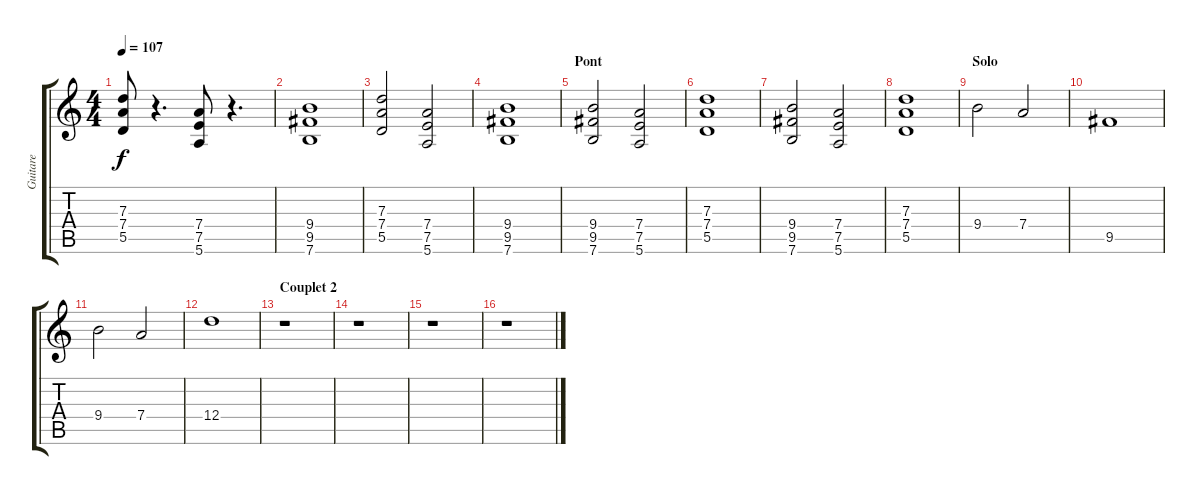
\track ("Guitare" "Guitare") {instrument overdrivenguitar}
\staff {score tabs}
\tuning (E4 B3 G3 D3 A2 E2) {hide}
\ts (4 4)
\tempo 107
\clef g2
\ks c
(7.3 7.4 5.5).8{dy f} r.4{d} (7.4 7.5 5.6).8 r.4{d} |
(9.4 9.5 7.6).1 |
(7.3 7.4 5.5).2 (7.4 7.5 5.6).2 |
(9.4 9.5 7.6).1 |
\section ("" "Pont")
(9.4 9.5 7.6).2 (7.4 7.5 5.6).2 |
(7.3 7.4 5.5).1 |
(9.4 9.5 7.6).2 (7.4 7.5 5.6).2 |
(7.3 7.4 5.5).1 |
\section ("" "Solo")
9.4.2{volume 16} 7.4.2 |
9.5.1 |
9.4.2 7.4.2 |
12.4.1 |
\section ("" "Couplet 2")
r.1{volume 13} |
r.1 |
r.1 |
r.1
